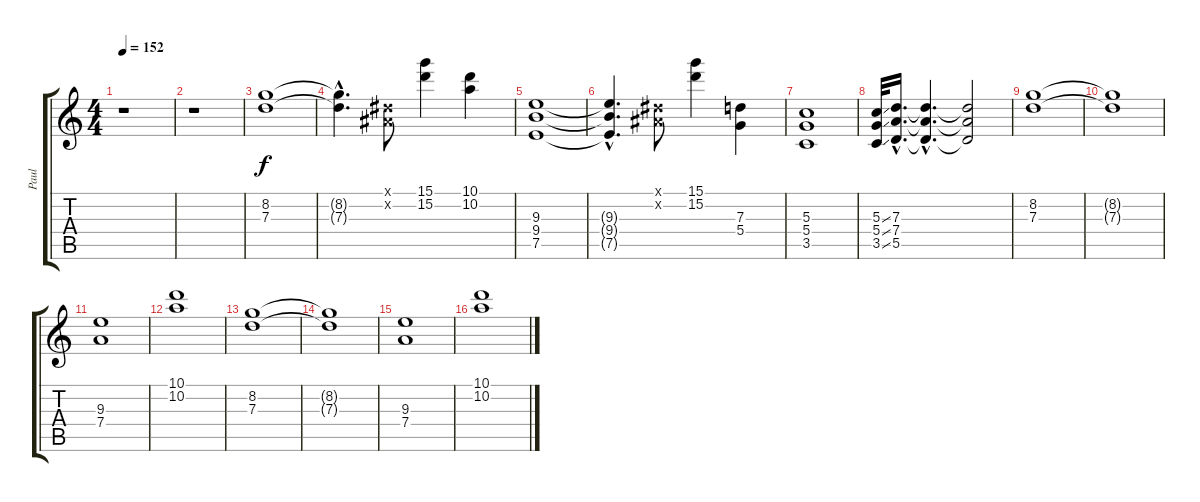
\track ("Paul" "Paul") {instrument electricguitarmuted}
\staff {score tabs}
\tuning (E4 B3 G3 D3 A2 E2) {hide}
\ts (4 4)
\tempo 152
\clef g2
\ks c
r.1{dy f} |
r.1 |
(8.2 7.3).1 |
(8.2{hac t} 7.3{hac t}).4{d} (-1.1{x} -1.2{x}).8 (15.1 15.2).4 (10.1 10.2).4 |
(9.3 9.4 7.5).1 |
(9.3{hac t} 9.4{hac t} 7.5{hac t}).4{d} (-1.1{x} -1.2{x}).8 (15.1 15.2).4 (7.3 5.4).4 |
(5.3 5.4 3.5).1 |
(5.3{ss} 5.4{ss} 3.5{ss}).32 (7.3{hac} 7.4{hac} 5.5{hac}).16{d} (7.3{hac t} 7.4{hac t} 5.5{hac t}).4{d} (7.3{t} 7.4{t} 5.5{t}).2 |
(8.2 7.3).1 |
(8.2{t} 7.3{t}).1 |
(9.3 7.4).1 |
(10.1 10.2).1 |
(8.2 7.3).1 |
(8.2{t} 7.3{t}).1 |
(9.3 7.4).1 |
(10.1 10.2).1
